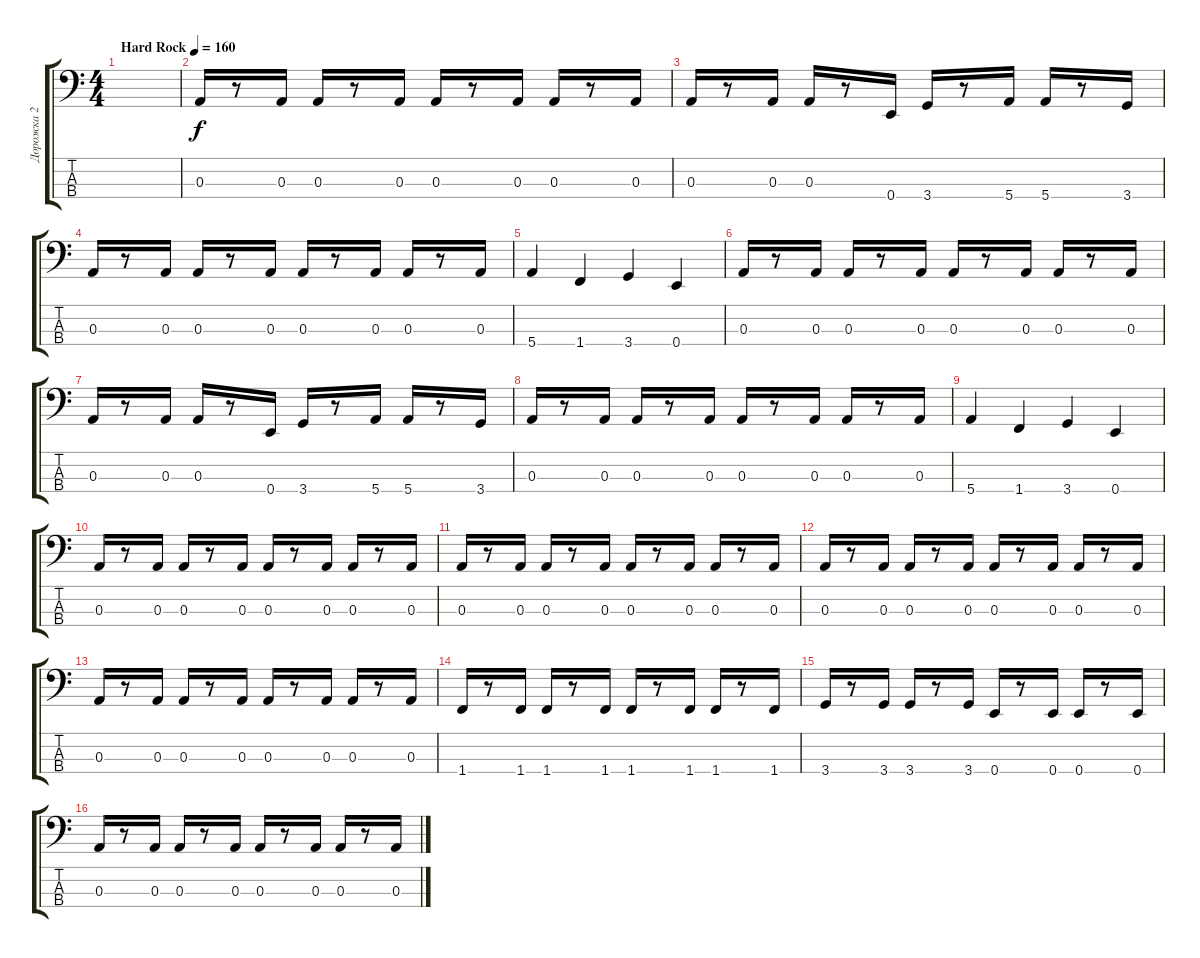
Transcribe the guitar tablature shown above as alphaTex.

\track ("Дорожка 2" "Дорожка 2") {instrument electricbassfinger}
\staff {score tabs}
\tuning (G2 D2 A1 E1) {hide}
\ts (4 4)
\tempo (160 "Hard Rock")
\clef f4
\ks c
|
0.3.16 r.8 0.3.16 0.3.16 r.8 0.3.16 0.3.16 r.8 0.3.16 0.3.16 r.8 0.3.16 |
0.3.16 r.8 0.3.16 0.3.16 r.8 0.4.16 3.4.16 r.8 5.4.16 5.4.16 r.8 3.4.16 |
0.3.16 r.8 0.3.16 0.3.16 r.8 0.3.16 0.3.16 r.8 0.3.16 0.3.16 r.8 0.3.16 |
5.4.4 1.4.4 3.4.4 0.4.4 |
0.3.16 r.8 0.3.16 0.3.16 r.8 0.3.16 0.3.16 r.8 0.3.16 0.3.16 r.8 0.3.16 |
0.3.16 r.8 0.3.16 0.3.16 r.8 0.4.16 3.4.16 r.8 5.4.16 5.4.16 r.8 3.4.16 |
0.3.16 r.8 0.3.16 0.3.16 r.8 0.3.16 0.3.16 r.8 0.3.16 0.3.16 r.8 0.3.16 |
5.4.4 1.4.4 3.4.4 0.4.4 |
0.3.16 r.8 0.3.16 0.3.16 r.8 0.3.16 0.3.16 r.8 0.3.16 0.3.16 r.8 0.3.16 |
0.3.16 r.8 0.3.16 0.3.16 r.8 0.3.16 0.3.16 r.8 0.3.16 0.3.16 r.8 0.3.16 |
0.3.16 r.8 0.3.16 0.3.16 r.8 0.3.16 0.3.16 r.8 0.3.16 0.3.16 r.8 0.3.16 |
0.3.16 r.8 0.3.16 0.3.16 r.8 0.3.16 0.3.16 r.8 0.3.16 0.3.16 r.8 0.3.16 |
1.4.16 r.8 1.4.16 1.4.16 r.8 1.4.16 1.4.16 r.8 1.4.16 1.4.16 r.8 1.4.16 |
3.4.16 r.8 3.4.16 3.4.16 r.8 3.4.16 0.4.16 r.8 0.4.16 0.4.16 r.8 0.4.16 |
0.3.16 r.8 0.3.16 0.3.16 r.8 0.3.16 0.3.16 r.8 0.3.16 0.3.16 r.8 0.3.16
